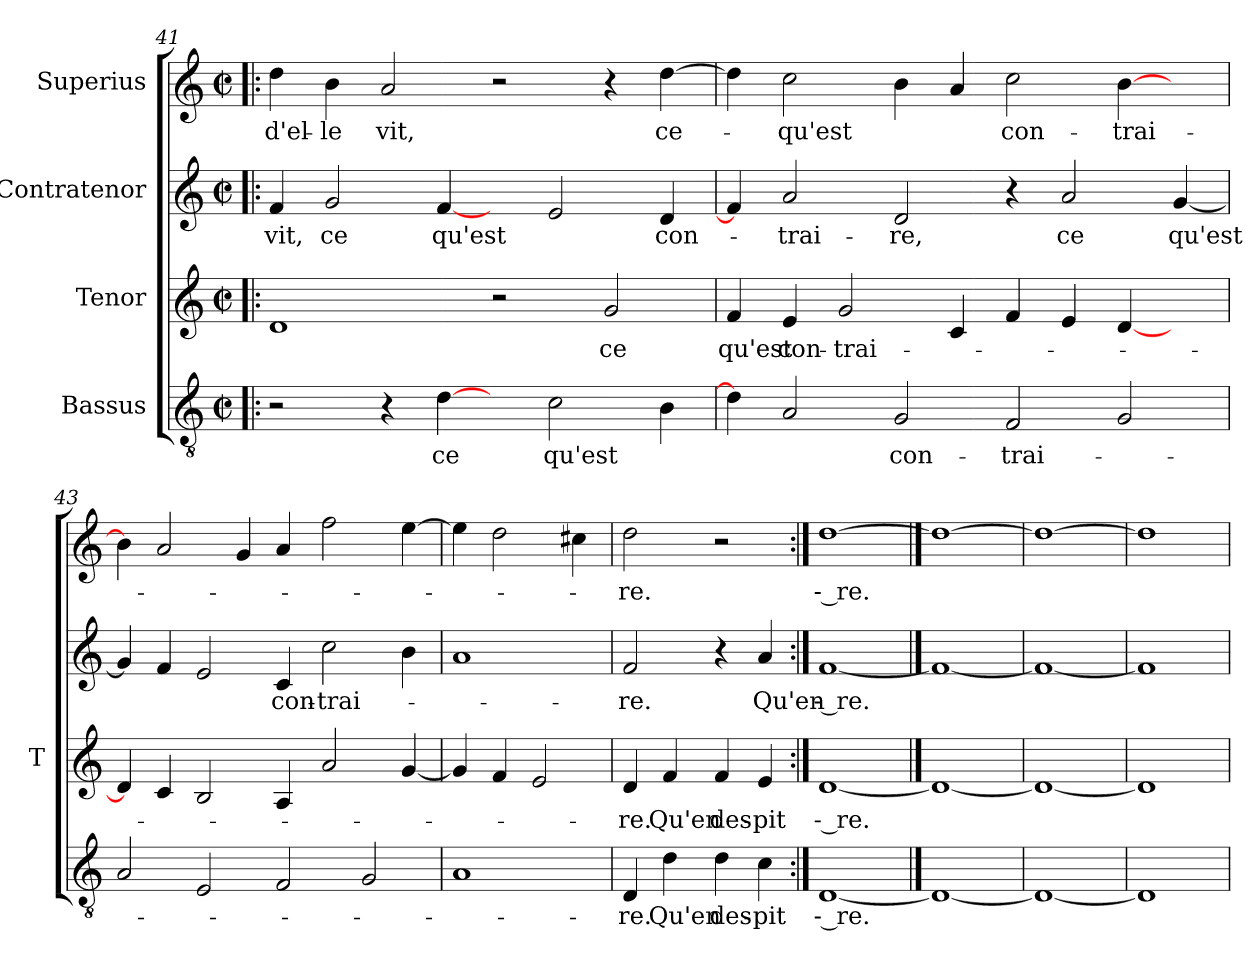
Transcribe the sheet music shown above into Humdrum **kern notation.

**kern	**text	**kern	**text	**kern	**text	**kern	**text
*part4	*part4	*part3	*part3	*part2	*part2	*part1	*part1
*staff4	*staff4	*staff3	*staff3	*staff2	*staff2	*staff1	*staff1
*I"Bassus	*	*I"Tenor	*	*I"Contratenor	*	*I"Superius	*
*	*	*I'T	*	*	*	*	*
*clefGv2	*	*clefG2	*	*clefG2	*	*clefG2	*
*k[]	*	*k[]	*	*k[]	*	*k[]	*
*C:	*	*C:	*	*C:	*	*C:	*
*M2/2	*	*M2/2	*	*M2/2	*	*M2/2	*
*met(c|)	*	*met(c|)	*	*met(c|)	*	*met(c|)	*
=41!|:	=41!|:	=41!|:	=41!|:	=41!|:	=41!|:	=41!|:	=41!|:
2r	.	1d	.	4f	-vit,	4dd	d'el-
.	.	.	.	2g	-ce	4b	-le
4r	.	.	.	.	.	2a	-vit,
[4d	-ce	.	.	[4f	-qu'est	.	.
4ryy	.	2r	.	4ryy	.	2r	.
2c	-qu'est	.	.	2e	.	.	.
.	.	2g	-ce	.	.	4r	.
4B	.	.	.	4d	con-	[4dd	ce-
=42	=42	=42	=42	=42	=42	=42	=42
4d]	.	4f	-qu'est	4f]	.	4dd]	.
2A	.	4e	con-	2a	trai-	2cc	-qu'est
.	.	2g	trai-	.	.	.	.
2G	con-	.	.	2d	-re,	4b	.
.	.	4c	.	.	.	4a	.
2F	trai-	4f	.	4r	.	2cc	con-
.	.	4e	.	2a	-ce	.	.
2G	.	[4d	.	.	.	[4b	trai-
.	.	4ryy	.	[4g	-qu'est	4ryy	.
!!LO:PB:g=z
=43	=43	=43	=43	=43	=43	=43	=43
2A	.	4d]	.	4g]	.	4b]	.
.	.	4c	.	4f	.	2a	.
2E	.	2B	.	2e	.	.	.
.	.	.	.	.	.	4g	.
2F	.	4A	.	4c	con-	4a	.
.	.	2a	.	2cc	trai-	2ff	.
2G	.	.	.	.	.	.	.
.	.	[4g	.	4b	.	[4ee	.
=44	=44	=44	=44	=44	=44	=44	=44
1A	.	4g]	.	1a	.	4ee]	.
.	.	4f	.	.	.	2dd	.
.	.	2e	.	.	.	.	.
.	.	.	.	.	.	4cc#X	.
=45	=45	=45	=45	=45	=45	=45	=45
4D	-re.	4d	-re.	2f	-re.	2dd	-re.
4d	-Qu'en	4f	-Qu'en	.	.	.	.
4d	des-	4f	des-	4r	.	2r	.
4c	-pit	4e	-pit	4a	-Qu'en	.	.
=46:|!	=46:|!	=46:|!	=46:|!	=46:|!	=46:|!	=46:|!	=46:|!
[1D	-- re.	[1d	-- re.	[1f	-- re.	[1dd	-- re.
==47	==47	==47	==47	==47	==47	==47	==47
1D_	.	1d_	.	1f_	.	1dd_	.
=48	=48	=48	=48	=48	=48	=48	=48
1D_	.	1d_	.	1f_	.	1dd_	.
=49	=49	=49	=49	=49	=49	=49	=49
1D]	.	1d]	.	1f]	.	1dd]	.
=	=	=	=	=	=	=	=
*-	*-	*-	*-	*-	*-	*-	*-
